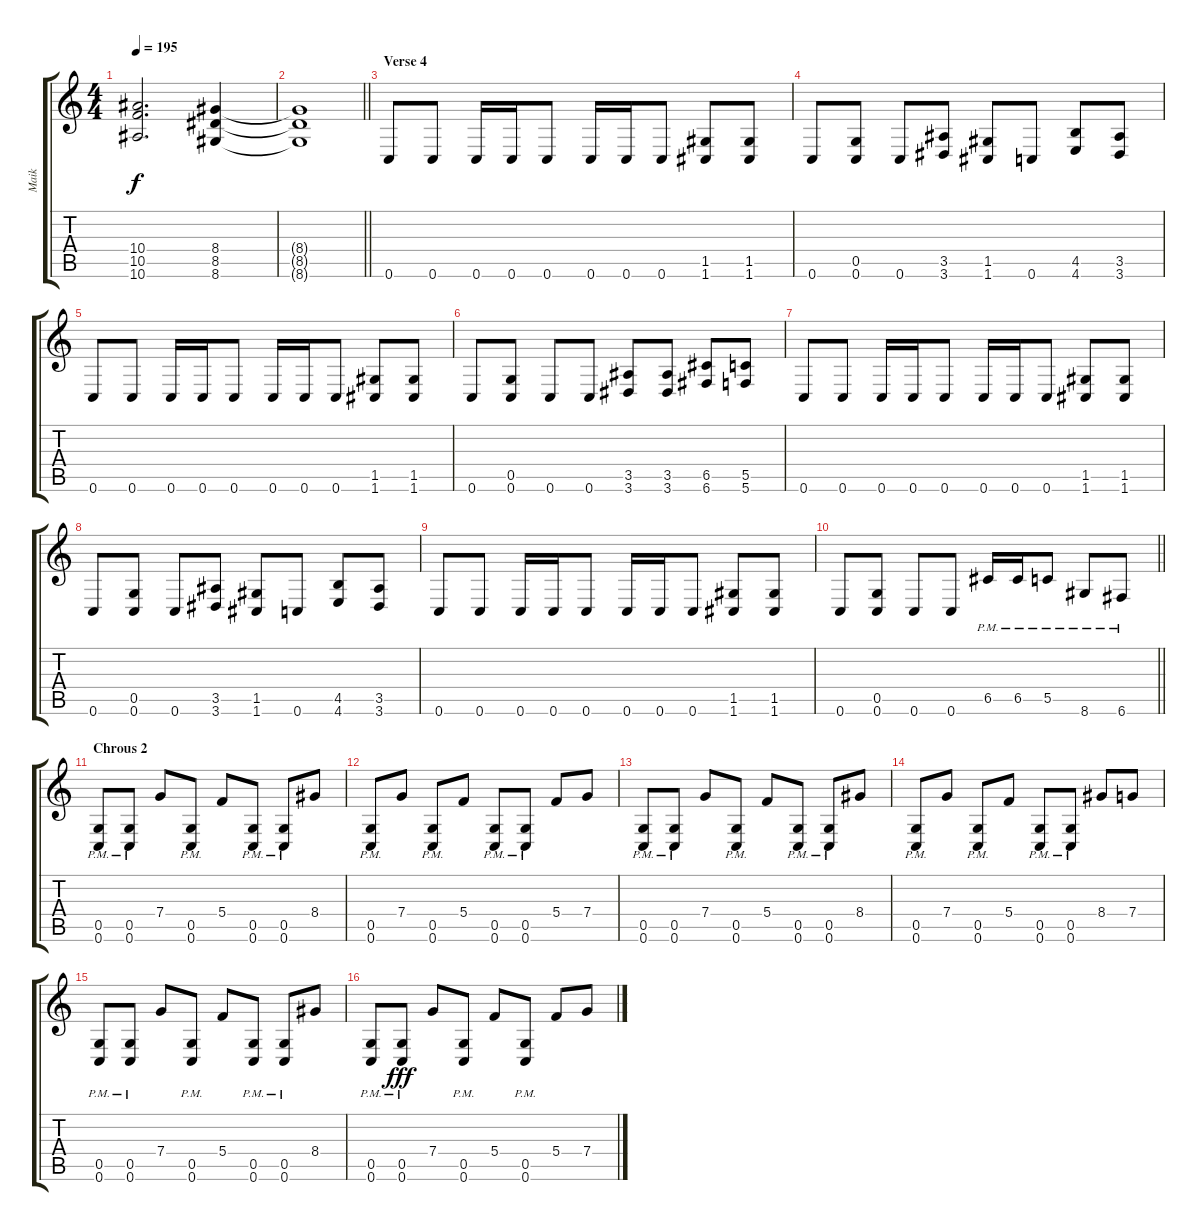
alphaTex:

\track ("Maik" "Maik") {instrument distortionguitar}
\staff {score tabs}
\tuning (D4 A3 F3 C3 G2 C2) {hide}
\ts (4 4)
\tempo 195
\clef g2
\ks c
(10.4 10.5 10.6).2{d dy f} (8.4 8.5 8.6).4 |
\barLineRight lightlight
(8.4{t} 8.5{t} 8.6{t}).1 |
\section ("" "Verse 4")
0.6.8{balance 0} 0.6.8 0.6.16 0.6.16 0.6.8 0.6.16 0.6.16 0.6.8 (1.5 1.6).8 (1.5 1.6).8 |
0.6.8 (0.5 0.6).8 0.6.8 (3.5 3.6).8 (1.5 1.6).8 0.6.8 (4.5 4.6).8 (3.5 3.6).8 |
0.6.8 0.6.8 0.6.16 0.6.16 0.6.8 0.6.16 0.6.16 0.6.8 (1.5 1.6).8 (1.5 1.6).8 |
0.6.8 (0.5 0.6).8 0.6.8 0.6.8 (3.5 3.6).8 (3.5 3.6).8 (6.5 6.6).8 (5.5 5.6).8 |
0.6.8 0.6.8 0.6.16 0.6.16 0.6.8 0.6.16 0.6.16 0.6.8 (1.5 1.6).8 (1.5 1.6).8 |
0.6.8 (0.5 0.6).8 0.6.8 (3.5 3.6).8 (1.5 1.6).8 0.6.8 (4.5 4.6).8 (3.5 3.6).8 |
0.6.8 0.6.8 0.6.16 0.6.16 0.6.8 0.6.16 0.6.16 0.6.8 (1.5 1.6).8 (1.5 1.6).8 |
\barLineRight lightlight
0.6.8 (0.5 0.6).8 0.6.8 0.6.8 6.5{pm}.16 6.5{pm}.16 5.5{pm}.8 8.6{pm}.8 6.6{pm}.8 |
\section ("" "Chrous 2")
(0.5{pm} 0.6{pm}).8 (0.5{pm} 0.6{pm}).8 7.4.8 (0.5{pm} 0.6{pm}).8 5.4.8 (0.5{pm} 0.6{pm}).8 (0.5{pm} 0.6{pm}).8 8.4.8 |
(0.5{pm} 0.6{pm}).8 7.4.8 (0.5{pm} 0.6{pm}).8 5.4.8 (0.5{pm} 0.6{pm}).8 (0.5{pm} 0.6{pm}).8 5.4.8 7.4.8 |
(0.5{pm} 0.6{pm}).8 (0.5{pm} 0.6{pm}).8 7.4.8 (0.5{pm} 0.6{pm}).8 5.4.8 (0.5{pm} 0.6{pm}).8 (0.5{pm} 0.6{pm}).8 8.4.8 |
(0.5{pm} 0.6{pm}).8 7.4.8 (0.5{pm} 0.6{pm}).8 5.4.8 (0.5{pm} 0.6{pm}).8 (0.5{pm} 0.6{pm}).8 8.4.8 7.4.8 |
(0.5{pm} 0.6{pm}).8 (0.5{pm} 0.6{pm}).8 7.4.8 (0.5{pm} 0.6{pm}).8 5.4.8 (0.5{pm} 0.6{pm}).8 (0.5{pm} 0.6{pm}).8 8.4.8 |
(0.5{pm} 0.6{pm}).8 (0.5{pm} 0.6{pm}).8{dy fff} 7.4.8 (0.5{pm} 0.6{pm}).8 5.4.8 (0.5{pm} 0.6{pm}).8 5.4.8 7.4.8
